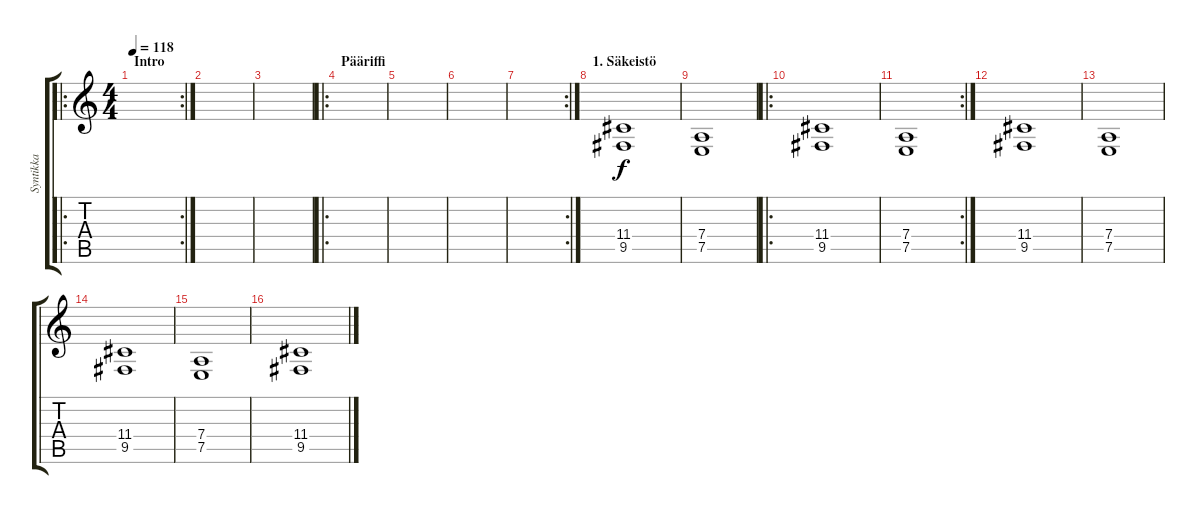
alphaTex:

\track ("Syntikka" "Syntikka") {instrument synthstrings1}
\staff {score tabs}
\tuning (E4 B3 G3 D3 A2 E2) {hide}
\ro
\rc 2
\ts (4 4)
\section ("" "Intro")
\tempo 118
\clef g2
\ks c
|
|
|
\ro
\section ("" "Pääriffi")
|
|
|
\rc 2
|
\section ("" "1. Säkeistö")
(11.4 9.5).1 |
(7.4 7.5).1 |
\ro
(11.4 9.5).1 |
\rc 2
(7.4 7.5).1 |
(11.4 9.5).1 |
(7.4 7.5).1 |
(11.4 9.5).1 |
(7.4 7.5).1 |
(11.4 9.5).1
